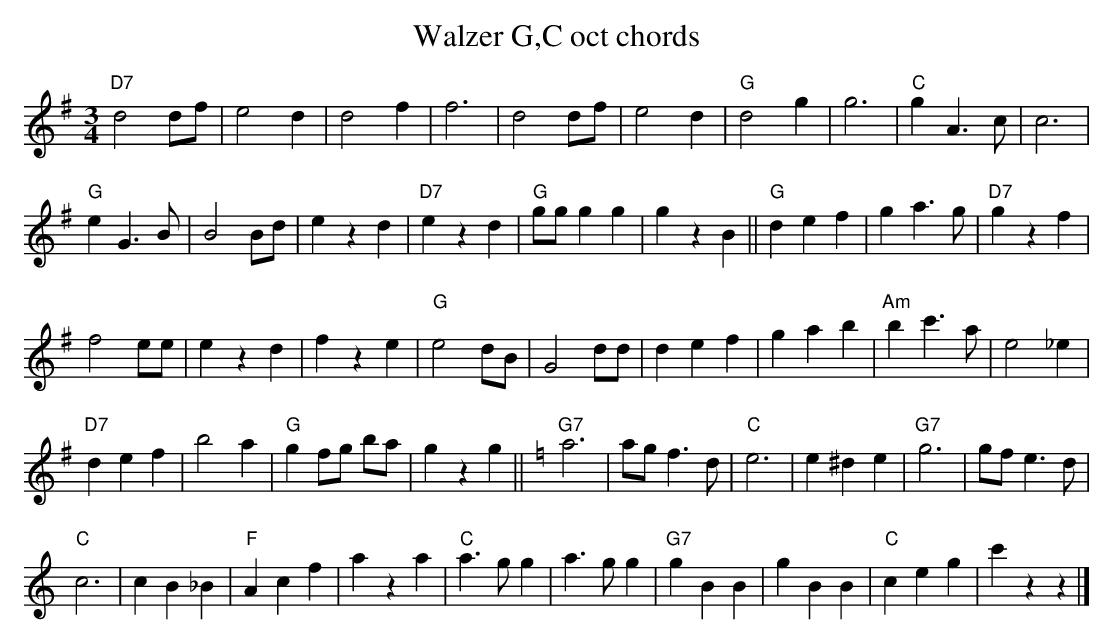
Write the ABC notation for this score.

X:1
T:Walzer G,C oct chords
M:3/4
L:1/4
K:Gmaj%%MIDI gchordon
"D7"d2 d/2f/2 | e2 d | d2 f | f3 | d2 d/2f/2 | e2 d | "G"d2 g | g3 | "C"gA>c | c3 |
"G"e G>B | B2 B/2d/2 | e z d | "D7"ezd | "G"g/2g/2 gg | g z B || "G"def | ga>g | "D7"gzf |
f2 e/2e/2 | ezd | fze | "G"e2 d/2B/2 | G2 d/2d/2 | def | gab | "Am"bc'>a | e2 _e |
"D7"def | b2a | "G"g f/2g/2 b/2a/2 | gzg || [K:Cmaj] "G7"a3 | a/2g/2 f>d | "C"e3 | e^de | "G7"g3 | g/2f/2 e>d |
"C"c3 | cB_B | "F"Acf | aza | "C"a>g g | a>g g | "G7"gBB | gBB | "C"ceg | c'zz |]
